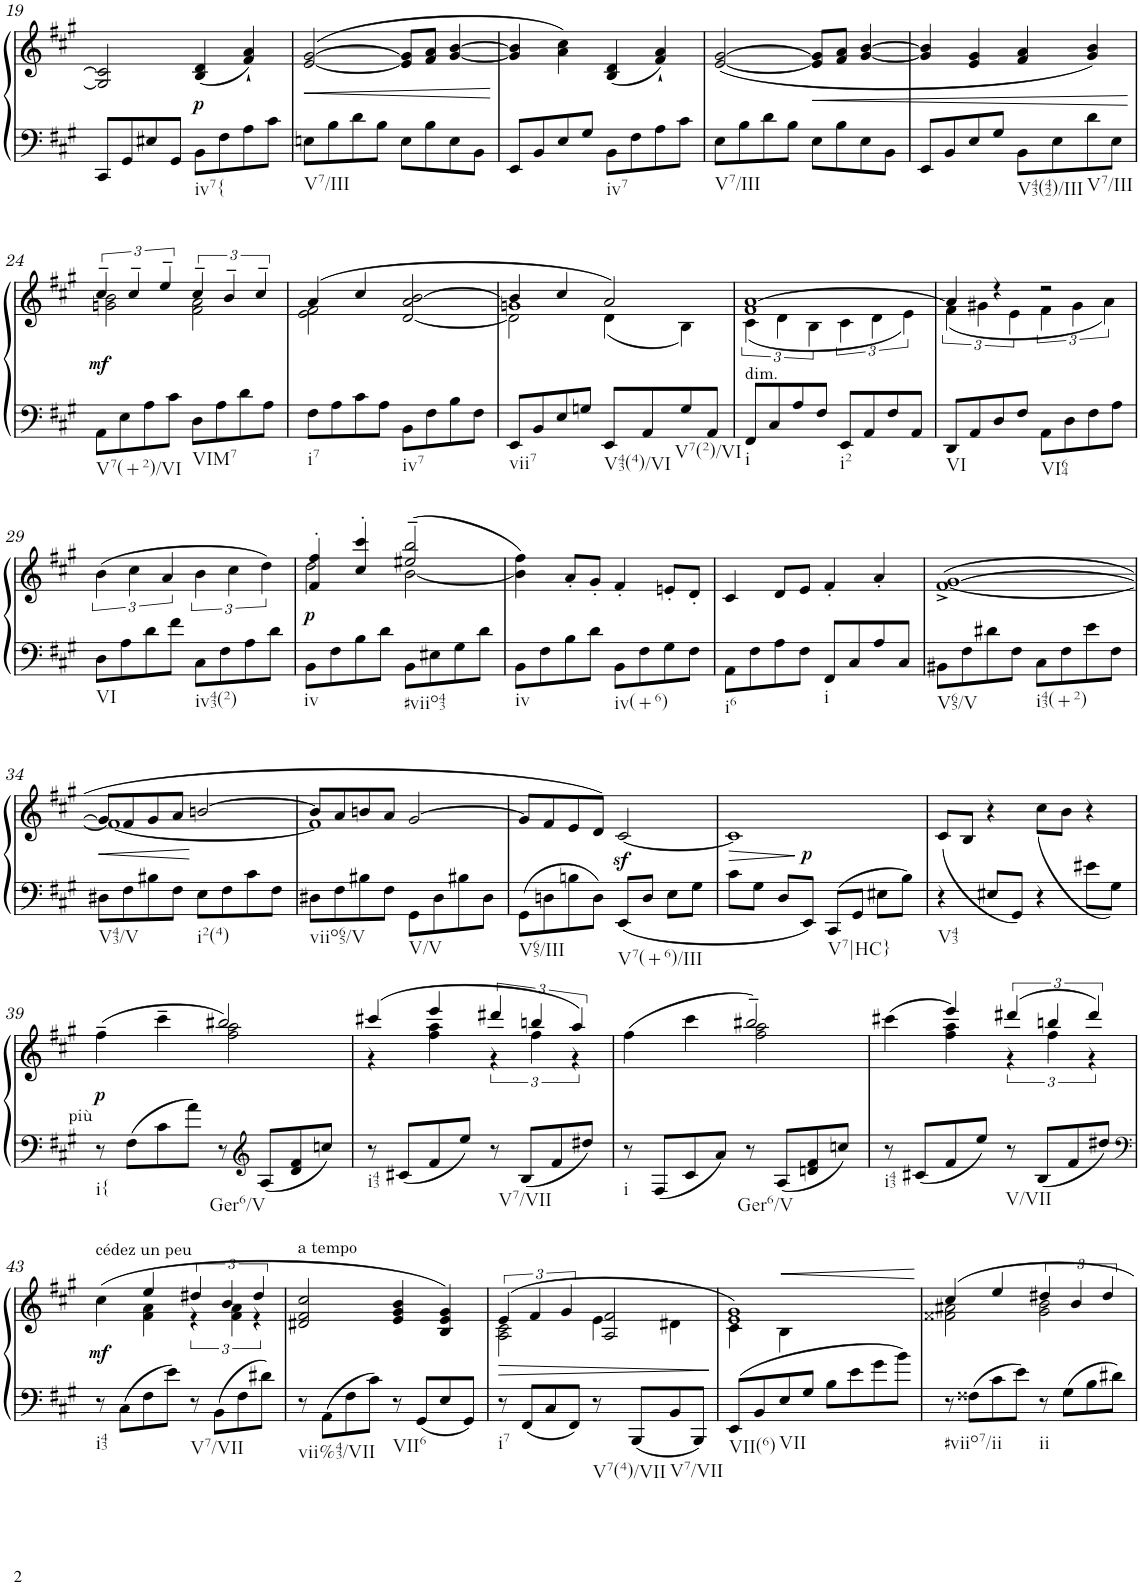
**kern	**kern	**dynam
*part1	*part1	*part1
*staff2	*staff1	*staff1/2
*I"Piano	*	*
*I'Pno.	*	*
!!LO:PB:g=z
*clefF4	*clefG2	*
*k[f#c#g#]	*k[f#c#g#]	*
*M4/4	*M4/4	*
*met(c)	*met(c)	*
=19	=19	=19
8CC#/L	2G#/] 2c#/]	.
8GG#/	.	.
8E#X/	.	.
8GG#/J	.	.
!LO:TX:b:t=iv7{	!	!
!	!	!LO:DY:b
8BB\L	(4B/ 4d/	p
8F#\	.	.
8A\	4f#/` 4a/`)	.
8c#\J	.	.
=20	=20	=20
!LO:TX:b:t=V7/III	!	!
!	!	!LO:HP:b
8En\L	([2e/ [2g#/	<
8B\	.	.
8d\	.	.
8B\J	.	.
8E\L	8e/] 8g#/]L	.
8B\	8f#/ 8a/J	.
8E\	[4g#/ [4b/	.
8BB\J	.	.
=21	=21	=21
8EE/L	4g#/] 4b/]	.
8BB/	.	.
8E/	4a\ 4cc#\)	.
8G#/J	.	.
!LO:TX:b:t=iv7	!	!
8BB\L	(4B/ 4d/	.
8F#\	.	.
8A\	4f#/` 4a/`)	.
8c#\J	.	.
=22	=22	=22
!LO:TX:b:t=V7/III	!	!
8E\L	([2e/ [2g#/	.
8B\	.	.
8d\	.	.
8B\J	.	.
!	!	!LO:HP:b
8E\L	8e/] 8g#/]L	<
8B\	8f#/ 8a/J	.
8E\	[4g#/ [4b/	.
8BB\J	.	.
=23	=23	=23
8EE/L	4g#/] 4b/]	.
8BB/	.	.
8E/	4e/ 4g#/	.
8G#/J	.	.
!LO:TX:b:t=V43(42)/III	!	!
8BB\L	4f#/ 4a/	.
8E\	.	.
!LO:TX:b:t=V7/III	!	!
8d\	4g#/ 4b/)	.
8E\J	.	.
.	.	[
!!LO:LB:g=z
=24	=24	=24
*	*^	*
!LO:TX:b:t=V7(+2)/VI	!	!	!
!	!	!	!LO:DY:b
8AA\L	6cc#~/	2gn\ 2b\	mf
8E\	.	.	.
.	6cc#~/	.	.
8A\	.	.	.
.	6ee~/	.	.
8c#\J	.	.	.
!LO:TX:b:t=VIM7	!	!	!
8D\L	6cc#~/	2f#\ 2a\	.
8A\	.	.	.
.	6b~/	.	.
8d\	.	.	.
.	6cc#~/	.	.
8A\J	.	.	.
=25	=25	=25	=25
!LO:TX:b:t=i7	!	!	!
8F#\L	(4a/	2e\ 2f#\	.
8A\	.	.	.
8c#\	4cc#/	.	.
8A\J	.	.	.
!LO:TX:b:t=iv7	!	!	!
8BB\L	[<2d/ 2a/ [2b/	2ryy	.
8F#\	.	.	.
8B\	.	.	.
8F#\J	.	.	.
=26	=26	=26	=26
*	*	*^	*
!LO:TX:b:t=vii7	!	!	!	!
8EE/L	4b/]	1gn	2d\]	.
8BB/	.	.	.	.
8E/	4cc#/	.	.	.
8Gn/J	.	.	.	.
!LO:TX:b:t=V43(4)/VI	!	!	!	!
8EE/L	2a/)	.	(4d\	.
8AA/	.	.	.	.
!LO:TX:b:t=V7(2)/VI	!	!	!	!
8G/	.	.	4B\)	.
8AA/J	.	.	.	.
*	*	*v	*v	*
=27	=27	=27	=27
!	!LO:TX:b:t=dim.	!	!
!LO:TX:b:t=i	!	!	!
8FF#/L	1f# [1a	(6c#\	.
8C#/	.	.	.
.	.	6d\	.
8A/	.	.	.
.	.	6B\	.
8F#/J	.	.	.
!LO:TX:b:t=i2	!	!	!
8EE/L	.	6c#\	.
8AA/	.	.	.
.	.	6d\	.
8F#/	.	.	.
.	.	6e\)	.
8AA/J	.	.	.
=28	=28	=28	=28
!LO:TX:b:t=VI	!	!	!
8DD/L	4a/]	(6f#\	.
8AA/	.	.	.
.	.	6g#X\	.
8D/	4r	.	.
.	.	6e\	.
8F#/J	.	.	.
!LO:TX:b:t=VI64	!	!	!
8AA\L	2r	6f#\	.
8D\	.	.	.
.	.	6g#\	.
8F#\	.	.	.
.	.	6a\)	.
8A\J	.	.	.
*	*v	*v	*
!!LO:LB:g=z
=29	=29	=29
!LO:TX:b:t=VI	!	!
8D\L	(6b\	.
8A\	.	.
.	6cc#\	.
8d\	.	.
.	6a/	.
8f#\J	.	.
!LO:TX:b:t=iv43(2)	!	!
8C#\L	6b\	.
8F#\	.	.
.	6cc#\	.
8A\	.	.
.	6dd\)	.
8d\J	.	.
=30	=30	=30
*	*^	*
!LO:TX:b:t=iv	!	!	!
!	!	!	!LO:DY:b
8BB\L	4f#/' 4ff#/'	2dd\	p
8F#\	.	.	.
8B\	4cc#/' 4ccc#/'	.	.
8d\J	.	.	.
!LO:TX:b:t=#viio43	!	!	!
8BB\L	(2ee#X/~ 2bb/~	[2b\	.
8E#X\	.	.	.
8G#\	.	.	.
8d\J	.	.	.
=31	=31	=31	=31
!LO:TX:b:t=iv	!	!	!
8BB\L	4b\] 4ff#\)	4ryy	.
8F#\	.	.	.
8B\	8a'/L	4ryy	.
8d\J	8g#'/J	.	.
!LO:TX:b:t=iv(+6)	!	!	!
8BB\L	4f#'/	2ryy	.
8F#\	.	.	.
8G#\	8en'/L	.	.
8F#\J	8d'/J	.	.
*	*v	*v	*
=32	=32	=32
!LO:TX:b:t=i6	!	!
8AA\L	4c#/	.
8F#\	.	.
8A\	8d/L	.
8F#\J	8e/J	.
!LO:TX:b:t=i	!	!
8FF#/L	4f#'/	.
8C#/	.	.
8A/	4a'/	.
8C#/J	.	.
=33	=33	=33
!LO:TX:b:t=V65/V	!	!
8BB#X\L	([<1f#^ [1g#^	.
8F#\	.	.
8d#X\	.	.
8F#\J	.	.
!LO:TX:b:t=i43(+2)	!	!
8C#\L	.	.
8F#\	.	.
8e\	.	.
8F#\J	.	.
!!LO:LB:g=z
=34	=34	=34
!LO:TX:b:t=V43/V	!	!
!	!	!LO:HP:b
*	*^	*
8D#X\L	8g#/L]	1f#_	<
8F#\	8f#/	.	.
8B#X\	8g#/	.	.
8F#\J	8a/J	.	.
!LO:TX:b:t=i2(4)	!	!	!
8E\L	[2bn/	.	[
8F#\	.	.	.
8c#\	.	.	.
8F#\J	.	.	.
=35	=35	=35	=35
!LO:TX:b:t=viio65/V	!	!	!
8D#X\L	8b/L]	1f#]	.
8F#\	8a/	.	.
8B#X\	8bn/	.	.
8F#\J	8a/J	.	.
!LO:TX:b:t=V/V	!	!	!
8GG#\L	[2g#/	.	.
8D#\	.	.	.
8B#X\	.	.	.
8D#\J	.	.	.
*	*v	*v	*
=36	=36	=36
!LO:TX:b:t=V65/III	!	!
8GG#\L	8g#/L]	.
8Dn\	8f#/	.
8Bn\	8e/	.
8D\J	8d/J)	.
!LO:TX:b:t=V7(+6)/III	!	!
8EE/L	[2c#z</	.
8D/J	.	.
8E\L	.	.
8G#\J	.	.
=37	=37	=37
!	!	!LO:HP:b=2
8c#\L	1c#]	>
8G#\J	.	.
8D/L	.	.
!	!	!LO:DY:n=1:a=2
8EE/J	.	[ p
!LO:TX:b:t=V7|HC}	!	!
8CC#/L	.	.
8GG#/J	.	.
8E#X\L	.	.
8B\J	.	.
=38	=38	=38
!LO:TX:b:t=V43	!	!
4r	(<8c#/L	.
.	8B/J	.
8E#X/L	4r	.
8GG#/J)	.	.
4r	(<8cc#\L	.
.	8b\J	.
8e#X\L	4r	.
8G#\J)	.	.
!!LO:LB:g=z
=39	=39	=39
*	*^	*
!	!LO:TX:b:t=più	!	!
!LO:TX:b:t=i{	!	!	!
!	!	!	!LO:DY:b
8r	(4ff#~\	2ryy	p
8F#\L	.	.	.
8c#\	4ccc#~\	.	.
8a\J	.	.	.
!LO:TX:b:t=Ger6/V	!	!	!
8r	2bb#X/)	2ff#\ 2aa\	.
*clefG2	*	*	*
8A/L	.	.	.
8d/ 8f#/	.	.	.
8ccn/J	.	.	.
=40	=40	=40	=40
!LO:TX:b:t=i43	!	!	!
8r	(4ccc#X/	4r	.
8c#X/L	.	.	.
8f#/	4eee/	4ff#\ 4aa\	.
8ee/J	.	.	.
!LO:TX:b:t=V7/VII	!	!	!
8r	6ddd#X/	6r	.
8B/L	.	.	.
.	6bbn/	6ff#\	.
8f#/	.	.	.
.	6aa/)	6r	.
8dd#X/J	.	.	.
=41	=41	=41	=41
!LO:TX:b:t=i	!	!	!
8r	(4ff#\	2ryy	.
8F#/L	.	.	.
8c#/	4ccc#\	.	.
8a/J	.	.	.
!LO:TX:b:t=Ger6/V	!	!	!
8r	2bb#X~/)	2ff#\ 2aa\	.
8A/L	.	.	.
8dn/ 8f#/	.	.	.
8ccn/J	.	.	.
=42	=42	=42	=42
!LO:TX:b:t=i43	!	!	!
8r	(4ccc#X\	4ryy	.
8c#X/L	.	.	.
8f#/	4eee/)	4ff#\ 4aa\	.
8ee/J	.	.	.
!LO:TX:b:t=V/VII	!	!	!
8r	(6ddd#X/	6r	.
8B/L	.	.	.
.	6bbn/	6ff#\	.
8f#/	.	.	.
.	6ddd#/)	6r	.
8dd#X/J	.	.	.
!!LO:LB:g=z	!!
=43	=43	=43	=43
*clefF4	*	*	*
!	!LO:TX:a:t=cédez un peu	!	!
!LO:TX:b:t=i43	!	!	!
!	!	!	!LO:DY:b
8r	(4cc#\	4ryy	mf
8C#\L	.	.	.
8F#\	4ee/	4f#\ 4a\	.
8e\J	.	.	.
!LO:TX:b:t=V7/VII	!	!	!
8r	6dd#X/	6r	.
8BB\L	.	.	.
.	6b/	6f#\ 6a\	.
8F#\	.	.	.
.	6dd#/	6r	.
8d#X\J	.	.	.
*	*v	*v	*
=44	=44	=44
!	!LO:TX:a:t=a tempo	!
!LO:TX:b:t=vii%43/VII	!	!
8r	2d#X/ 2f#/ 2cc#/	.
8AA\L	.	.
8F#\	.	.
8c#\J	.	.
!LO:TX:b:t=VII6	!	!
8r	4e/ 4g#/ 4b/	.
8GG#/L	.	.
8E/	4B/ 4e/ 4g#/)	.
8GG#/J	.	.
=45	=45	=45
!LO:TX:b:t=i7	!	!
!	!	!LO:HP:b
*	*^	*
8r	(6e/	2A\ 2c#\	>
8FF#/L	.	.	.
.	6f#/	.	.
8C#/	.	.	.
.	6g#/	.	.
8FF#/J	.	.	.
!LO:TX:b:t=V7(4)/VII	!	!	!
8r	2A/ 2f#/	4e\	.
8BBB/L	.	.	.
!LO:TX:b:t=V7/VII	!	!	!
8BB/	.	4d#X\	.
8BBB/J	.	.	.
*	*v	*v	*
.	.	]
=46	=46	=46
*	*^	*
!LO:TX:b:t=VII(6)	!	!	!
8EE/L	1e 1g#)	4c#\	.
8BB/	.	.	.
!LO:TX:b:t=VII	!	!	!
8E/	.	4B\	.
8G#/J	.	.	.
8B\L	.	2ryy	.
8e\	.	.	.
8g#\	.	.	.
8b\J	.	.	.
*	*v	*v	*
.	.	]
=47	=47	=47
*	*^	*
!LO:TX:b:t=#viio7/ii	!	!	!
8r	4cc#/	2f##X\ 2a#X\	.
8F##X\L	.	.	.
8c#\	4ee/	.	.
8e\J	.	.	.
!LO:TX:b:t=ii	!	!	!
8r	6dd#X/	2g#\ 2b\	.
8G#\L	.	.	.
.	6b/	.	.
8B\	.	.	.
.	6dd#/	.	.
8d#X\J	.	.	.
*	*v	*v	*
=	=	=
*-	*-	*-
